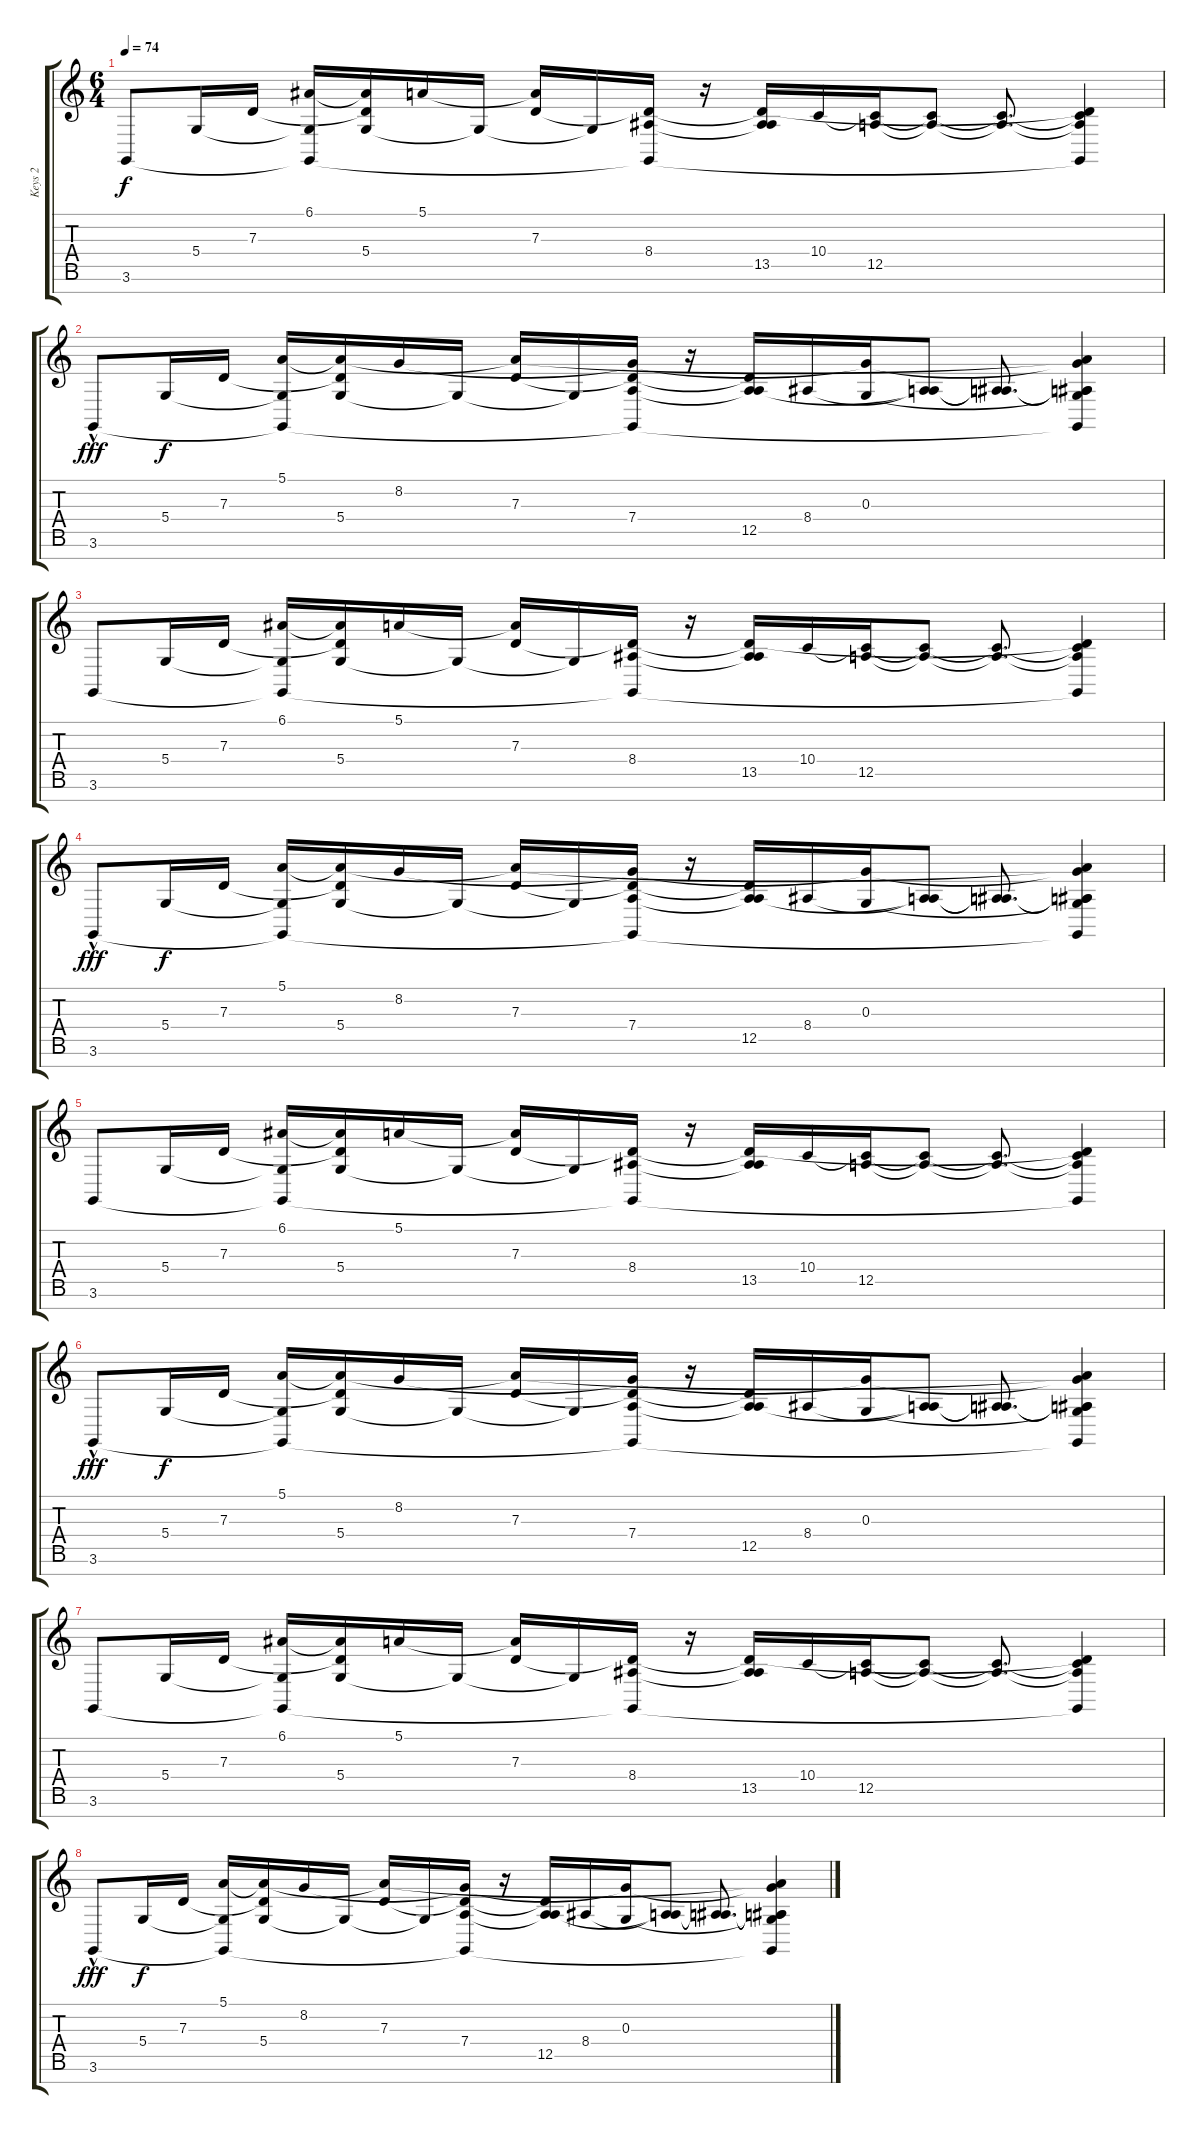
\track ("Keys 2" "Keys 2") {instrument percussiveorgan}
\staff {score tabs}
\tuning (E4 B3 G3 D3 A2 E2 B1) {hide}
\ts (6 4)
\tempo 74
\clef g2
\ks c
3.6.8{dy f} 5.4.16 7.3.16 (6.1 5.4{t} 3.6{t}).16 (6.1{t} 7.3{t} 5.4).16 5.1.16 5.4{t}.16 (5.1{t} 7.3).16 5.4{t}.16 (7.3{t} 8.4 3.6{t}).16 r.16 (7.3{t} 8.4{t} 13.5).16 10.4.16 (10.4{t} 12.5).16 (10.4{t} 12.5{t}).8 (10.4{t} 12.5{t}).8{d} (7.3{t} 10.4{t} 12.5{t} 3.6{t}).4 |
3.6{hac}.8{dy fff} 5.4.16{dy f} 7.3.16 (5.1 5.4{t} 3.6{t}).16 (5.1{t} 7.3{t} 5.4).16 8.2.16 5.4{t}.16 (5.1{t} 7.3).16 5.4{t}.16 (8.2{t} 7.3{t} 7.4 3.6{t}).16 r.16 (7.3{t} 7.4{t} 12.5).16 8.4.16 (8.2{t} 0.3).16 (8.4{t} 12.5{t}).8 (8.4{t} 12.5{t}).8{d} (5.1{t} 8.2{t} 0.3{t} 8.4{t} 12.5{t} 3.6{t}).4 |
3.6.8 5.4.16 7.3.16 (6.1 5.4{t} 3.6{t}).16 (6.1{t} 7.3{t} 5.4).16 5.1.16 5.4{t}.16 (5.1{t} 7.3).16 5.4{t}.16 (7.3{t} 8.4 3.6{t}).16 r.16 (7.3{t} 8.4{t} 13.5).16 10.4.16 (10.4{t} 12.5).16 (10.4{t} 12.5{t}).8 (10.4{t} 12.5{t}).8{d} (7.3{t} 10.4{t} 12.5{t} 3.6{t}).4 |
3.6{hac}.8{dy fff} 5.4.16{dy f} 7.3.16 (5.1 5.4{t} 3.6{t}).16 (5.1{t} 7.3{t} 5.4).16 8.2.16 5.4{t}.16 (5.1{t} 7.3).16 5.4{t}.16 (8.2{t} 7.3{t} 7.4 3.6{t}).16 r.16 (7.3{t} 7.4{t} 12.5).16 8.4.16 (8.2{t} 0.3).16 (8.4{t} 12.5{t}).8 (8.4{t} 12.5{t}).8{d} (5.1{t} 8.2{t} 0.3{t} 8.4{t} 12.5{t} 3.6{t}).4 |
3.6.8 5.4.16 7.3.16 (6.1 5.4{t} 3.6{t}).16 (6.1{t} 7.3{t} 5.4).16 5.1.16 5.4{t}.16 (5.1{t} 7.3).16 5.4{t}.16 (7.3{t} 8.4 3.6{t}).16 r.16 (7.3{t} 8.4{t} 13.5).16 10.4.16 (10.4{t} 12.5).16 (10.4{t} 12.5{t}).8 (10.4{t} 12.5{t}).8{d} (7.3{t} 10.4{t} 12.5{t} 3.6{t}).4 |
3.6{hac}.8{dy fff} 5.4.16{dy f} 7.3.16 (5.1 5.4{t} 3.6{t}).16 (5.1{t} 7.3{t} 5.4).16 8.2.16 5.4{t}.16 (5.1{t} 7.3).16 5.4{t}.16 (8.2{t} 7.3{t} 7.4 3.6{t}).16 r.16 (7.3{t} 7.4{t} 12.5).16 8.4.16 (8.2{t} 0.3).16 (8.4{t} 12.5{t}).8 (8.4{t} 12.5{t}).8{d} (5.1{t} 8.2{t} 0.3{t} 8.4{t} 12.5{t} 3.6{t}).4 |
3.6.8 5.4.16 7.3.16 (6.1 5.4{t} 3.6{t}).16 (6.1{t} 7.3{t} 5.4).16 5.1.16 5.4{t}.16 (5.1{t} 7.3).16 5.4{t}.16 (7.3{t} 8.4 3.6{t}).16 r.16 (7.3{t} 8.4{t} 13.5).16 10.4.16 (10.4{t} 12.5).16 (10.4{t} 12.5{t}).8 (10.4{t} 12.5{t}).8{d} (7.3{t} 10.4{t} 12.5{t} 3.6{t}).4 |
3.6{hac}.8{dy fff} 5.4.16{dy f} 7.3.16 (5.1 5.4{t} 3.6{t}).16 (5.1{t} 7.3{t} 5.4).16 8.2.16 5.4{t}.16 (5.1{t} 7.3).16 5.4{t}.16 (8.2{t} 7.3{t} 7.4 3.6{t}).16 r.16 (7.3{t} 7.4{t} 12.5).16 8.4.16 (8.2{t} 0.3).16 (8.4{t} 12.5{t}).8 (8.4{t} 12.5{t}).8{d} (5.1{t} 8.2{t} 0.3{t} 8.4{t} 12.5{t} 3.6{t}).4
